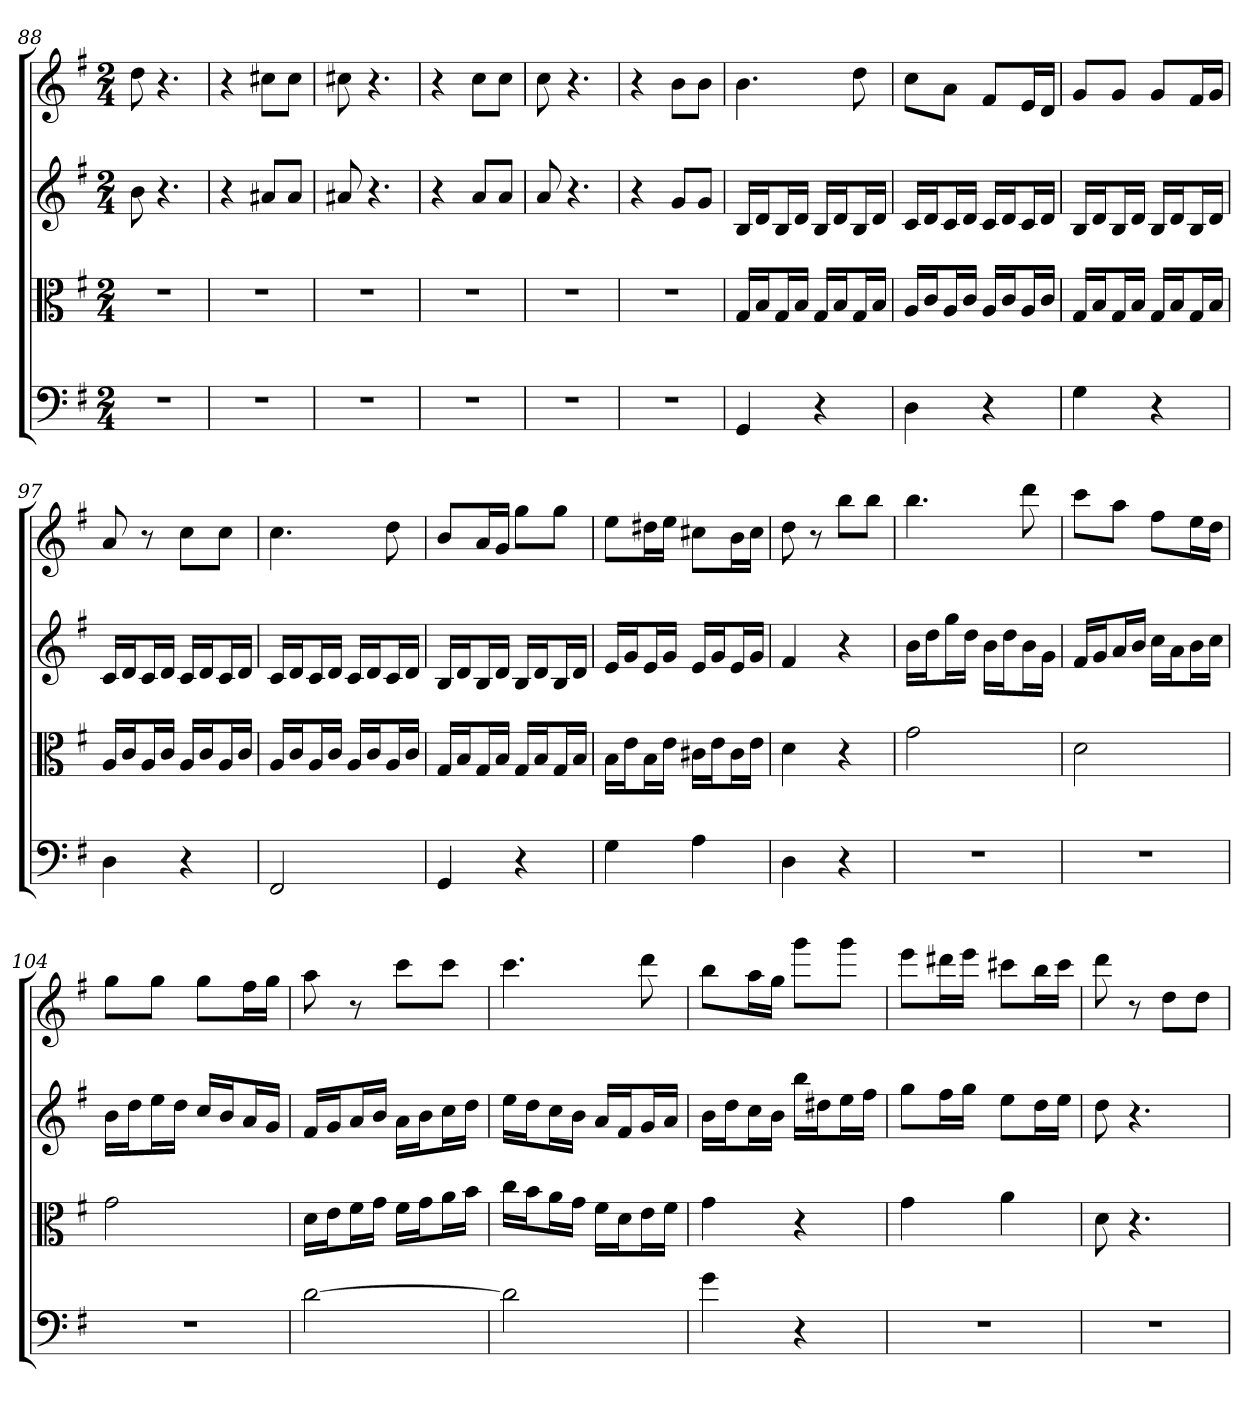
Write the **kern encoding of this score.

**kern	**kern	**kern	**kern
*part4	*part3	*part2	*part1
*staff4	*staff3	*staff2	*staff1
*clefF4	*clefC3	*	*
*k[f#]	*k[f#]	*k[f#]	*k[f#]
*G:	*G:	*G:	*G:
*M2/4	*M2/4	*M2/4	*M2/4
=88	=88	=88	=88
2r	2r	8b	8dd
.	.	4.r	4.r
=89	=89	=89	=89
2r	2r	4r	4r
.	.	8a#XL	8cc#XL
.	.	8a#J	8cc#J
=90	=90	=90	=90
2r	2r	8a#X	8cc#X
.	.	4.r	4.r
=91	=91	=91	=91
2r	2r	4r	4r
.	.	8aL	8ccL
.	.	8aJ	8ccJ
=92	=92	=92	=92
2r	2r	8a	8cc
.	.	4.r	4.r
=93	=93	=93	=93
2r	2r	4r	4r
.	.	8gL	8bL
.	.	8gJ	8bJ
=94	=94	=94	=94
4GG	16G/LL	16BLL	4.b
.	16B/J	16dJ	.
.	16G/L	16BL	.
.	16B/JJ	16dJJ	.
4r	16G/LL	16BLL	.
.	16B/J	16dJ	.
.	16G/L	16BL	8dd
.	16B/JJ	16dJJ	.
=95	=95	=95	=95
4D	16A/LL	16cLL	8ccL
.	16c/J	16dJ	.
.	16A/L	16cL	8aJ
.	16c/JJ	16dJJ	.
4r	16A/LL	16cLL	8f#L
.	16c/J	16dJ	.
.	16A/L	16cL	16eL
.	16c/JJ	16dJJ	16dJJ
=96	=96	=96	=96
4G	16G/LL	16BLL	8gL
.	16B/J	16dJ	.
.	16G/L	16BL	8gJ
.	16B/JJ	16dJJ	.
4r	16G/LL	16BLL	8gL
.	16B/J	16dJ	.
.	16G/L	16BL	16f#L
.	16B/JJ	16dJJ	16gJJ
=97	=97	=97	=97
4D	16A/LL	16cLL	8a
.	16c/J	16dJ	.
.	16A/L	16cL	8r
.	16c/JJ	16dJJ	.
4r	16A/LL	16cLL	8ccL
.	16c/J	16dJ	.
.	16A/L	16cL	8ccJ
.	16c/JJ	16dJJ	.
=98	=98	=98	=98
2FF#	16A/LL	16cLL	4.cc
.	16c/J	16dJ	.
.	16A/L	16cL	.
.	16c/JJ	16dJJ	.
.	16A/LL	16cLL	.
.	16c/J	16dJ	.
.	16A/L	16cL	8dd
.	16c/JJ	16dJJ	.
=99	=99	=99	=99
4GG	16G/LL	16BLL	8bL
.	16B/J	16dJ	.
.	16G/L	16BL	16aL
.	16B/JJ	16dJJ	16gJJ
4r	16G/LL	16BLL	8ggL
.	16B/J	16dJ	.
.	16G/L	16BL	8ggJ
.	16B/JJ	16dJJ	.
=100	=100	=100	=100
4G	16B\LL	16eLL	8eeL
.	16e\J	16gJ	.
.	16B\L	16eL	16dd#XL
.	16e\JJ	16gJJ	16eeJJ
4A	16c#X\LL	16eLL	8cc#XL
.	16e\J	16gJ	.
.	16c#\L	16eL	16bL
.	16e\JJ	16gJJ	16cc#JJ
=101	=101	=101	=101
4D	4d	4f#	8dd
.	.	.	8r
4r	4r	4r	8bbL
.	.	.	8bbJ
=102	=102	=102	=102
2r	2g	16bLL	4.bb
.	.	16ddJ	.
.	.	16ggL	.
.	.	16ddJJ	.
.	.	16bLL	.
.	.	16ddJ	.
.	.	16bL	8ddd
.	.	16gJJ	.
=103	=103	=103	=103
2r	2d	16f#LL	8cccL
.	.	16gJ	.
.	.	16aL	8aaJ
.	.	16bJJ	.
.	.	16ccLL	8ff#L
.	.	16aJ	.
.	.	16bL	16eeL
.	.	16ccJJ	16ddJJ
=104	=104	=104	=104
2r	2g	16bLL	8ggL
.	.	16ddJ	.
.	.	16eeL	8ggJ
.	.	16ddJJ	.
.	.	16ccLL	8ggL
.	.	16bJ	.
.	.	16aL	16ff#L
.	.	16gJJ	16ggJJ
=105	=105	=105	=105
[2d	16d\LL	16f#LL	8aa
.	16e\J	16gJ	.
.	16f#\L	16aL	8r
.	16g\JJ	16bJJ	.
.	16f#\LL	16aLL	8cccL
.	16g\J	16bJ	.
.	16a\L	16ccL	8cccJ
.	16b\JJ	16ddJJ	.
=106	=106	=106	=106
2d]	16cc\LL	16eeLL	4.ccc
.	16b\J	16ddJ	.
.	16a\L	16ccL	.
.	16g\JJ	16bJJ	.
.	16f#\LL	16aLL	.
.	16d\J	16f#J	.
.	16e\L	16gL	8ddd
.	16f#\JJ	16aJJ	.
=107	=107	=107	=107
4g	4g	16bLL	8bbL
.	.	16ddJ	.
.	.	16ccL	16aaL
.	.	16bJJ	16ggJJ
4r	4r	16bbLL	8gggL
.	.	16dd#XJ	.
.	.	16eeL	8gggJ
.	.	16ff#JJ	.
=108	=108	=108	=108
2r	4g	8ggL	8eeeL
.	.	16ff#L	16ddd#XL
.	.	16ggJJ	16eeeJJ
.	4a	8eeL	8ccc#XL
.	.	16ddL	16bbL
.	.	16eeJJ	16ccc#JJ
=109	=109	=109	=109
2r	8d	8dd	8ddd
.	4.r	4.r	8r
.	.	.	8ddL
.	.	.	8ddJ
=	=	=	=
*-	*-	*-	*-
